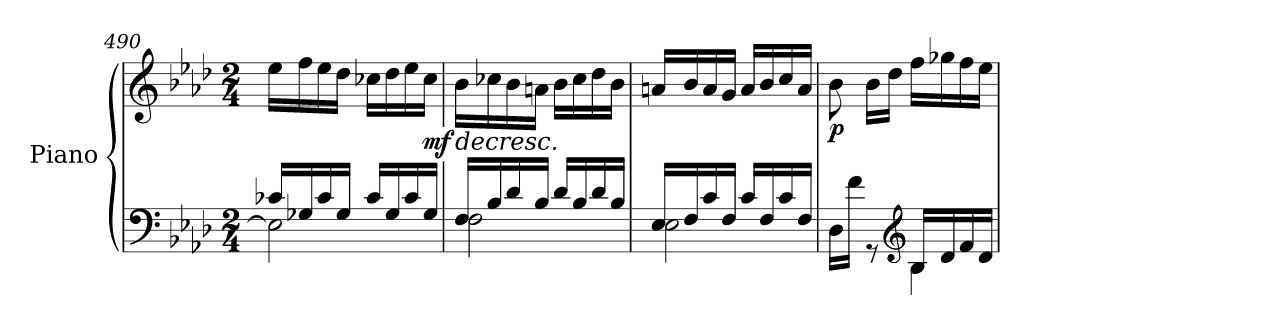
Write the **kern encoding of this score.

**kern	**kern	**dynam
*part1	*part1	*part1
*staff2	*staff1	*staff1/2
*I"Piano	*	*
*I'Pno.	*	*
*clefF4	*clefG2	*
*k[b-e-a-d-]	*k[b-e-a-d-]	*
*M2/4	*M2/4	*
=490	=490	=490
*^	*	*
16c-X/LL	2E-\]	16ee-\LL	.
16G-X/	.	16ff\	.
16c-/	.	16ee-\	.
16G-/JJ	.	16dd-\JJ	.
16c-/LL	.	16cc-X\LL	.
16G-/	.	16dd-\	.
16c-/	.	16ee-\	.
!	!	!	!LO:DY:b
16G-/JJ	.	16cc-\JJ	mf
=491	=491	=491	=491
!	!	!	!LO:HP:b
16F/LL	2F\	16b-\LL	>
16B-/	.	16cc-X\	.
16d-/	.	16b-\	.
16B-/JJ	.	16an\JJ	.
16d-/LL	.	16b-\LL	.
16B-/	.	16cc-\	.
16d-/	.	16dd-\	.
16B-/JJ	.	16b-\JJ	.
!!LO:LB:g=z
=492	=492	=492	=492
16E-/LL	2E-\	16an/LL	.
16F/	.	16b-/	.
16c/	.	16a/	.
16F/JJ	.	16g/JJ	.
16c/LL	.	16a/LL	.
16F/	.	16b-/	.
16c/	.	16cc/	.
16F/JJ	.	16a/JJ	.
=493	=493	=493	=493
!	!	!	!LO:DY:b
16D-\LL	4ryy	8b-\	p
16f\JJ	.	.	.
8rGG	.	16b-\LL	.
.	.	16dd-\JJ	.
*clefG2	*	*	*
16B-/LL	4B-\	16ff\LL	.
16d-/	.	16gg-X\	.
16f/	.	16ff\	.
16d-/JJ	.	16ee-\JJ	.
*v	*v	*	*
.	.	]
=	=	=
*-	*-	*-
